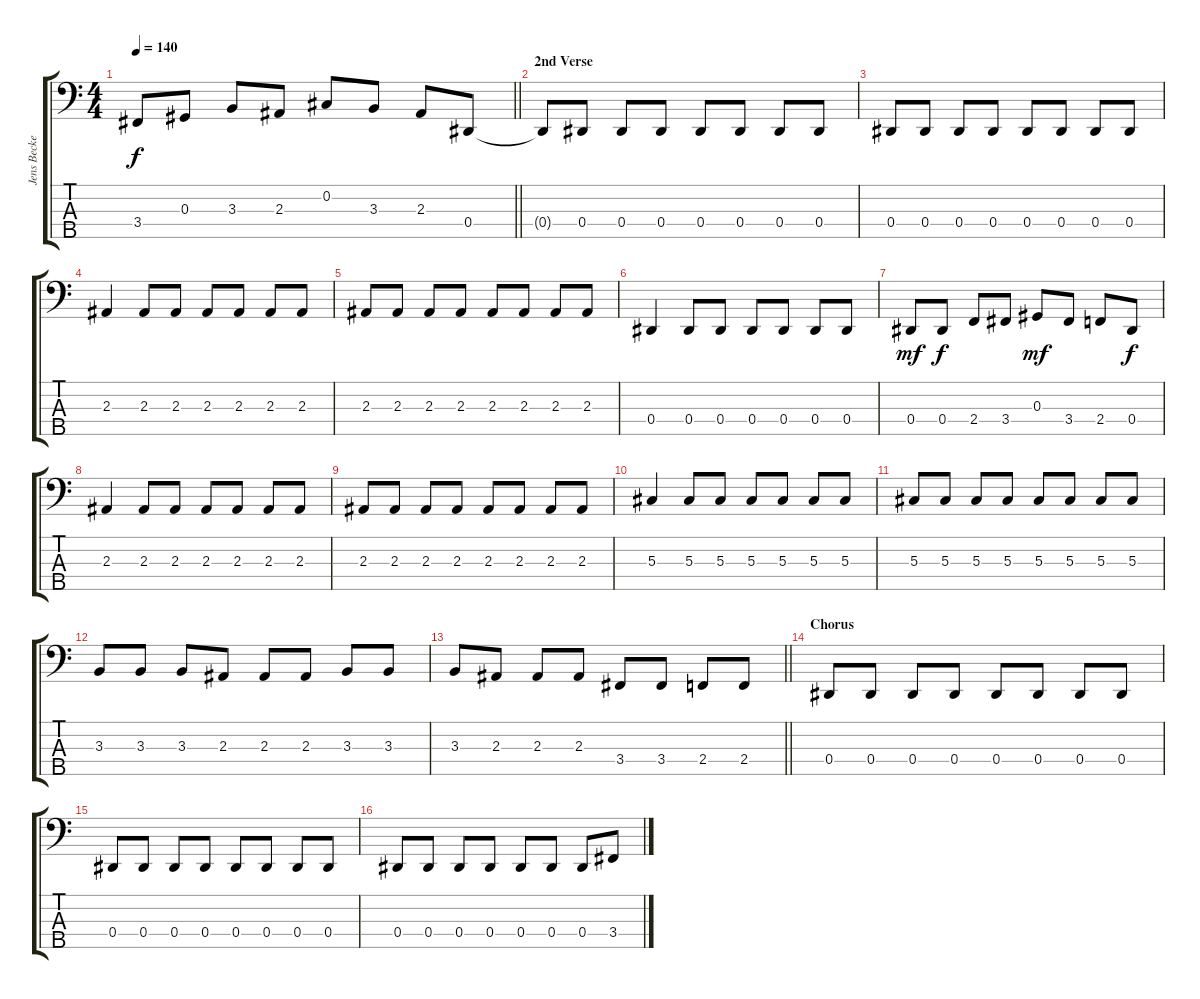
\track ("Jens Becker" "Jens Becke") {instrument electricbasspick}
\staff {score tabs}
\tuning (Gb2 Db2 Ab1 Eb1 Bb0) {hide}
\ts (4 4)
\tempo 140
\clef f4
\barLineRight lightlight
\ks c
3.4{t}.8{dy f} 0.3.8 3.3.8 2.3.8 0.2.8 3.3.8 2.3.8 0.4.8 |
\section ("" "2nd Verse")
0.4{t}.8 0.4.8 0.4.8 0.4.8 0.4.8 0.4.8 0.4.8 0.4.8 |
0.4.8 0.4.8 0.4.8 0.4.8 0.4.8 0.4.8 0.4.8 0.4.8 |
2.3.4 2.3.8 2.3.8 2.3.8 2.3.8 2.3.8 2.3.8 |
2.3.8 2.3.8 2.3.8 2.3.8 2.3.8 2.3.8 2.3.8 2.3.8 |
0.4.4 0.4.8 0.4.8 0.4.8 0.4.8 0.4.8 0.4.8 |
0.4.8{dy mf} 0.4.8{dy f} 2.4.8 3.4.8 0.3.8{dy mf} 3.4.8 2.4.8 0.4.8{dy f} |
2.3.4 2.3.8 2.3.8 2.3.8 2.3.8 2.3.8 2.3.8 |
2.3.8 2.3.8 2.3.8 2.3.8 2.3.8 2.3.8 2.3.8 2.3.8 |
5.3.4 5.3.8 5.3.8 5.3.8 5.3.8 5.3.8 5.3.8 |
5.3.8 5.3.8 5.3.8 5.3.8 5.3.8 5.3.8 5.3.8 5.3.8 |
3.3.8 3.3.8 3.3.8 2.3.8 2.3.8 2.3.8 3.3.8 3.3.8 |
\barLineRight lightlight
3.3.8 2.3.8 2.3.8 2.3.8 3.4.8 3.4.8 2.4.8 2.4.8 |
\section ("" "Chorus")
0.4.8 0.4.8 0.4.8 0.4.8 0.4.8 0.4.8 0.4.8 0.4.8 |
0.4.8 0.4.8 0.4.8 0.4.8 0.4.8 0.4.8 0.4.8 0.4.8 |
0.4.8 0.4.8 0.4.8 0.4.8 0.4.8 0.4.8 0.4.8 3.4.8
